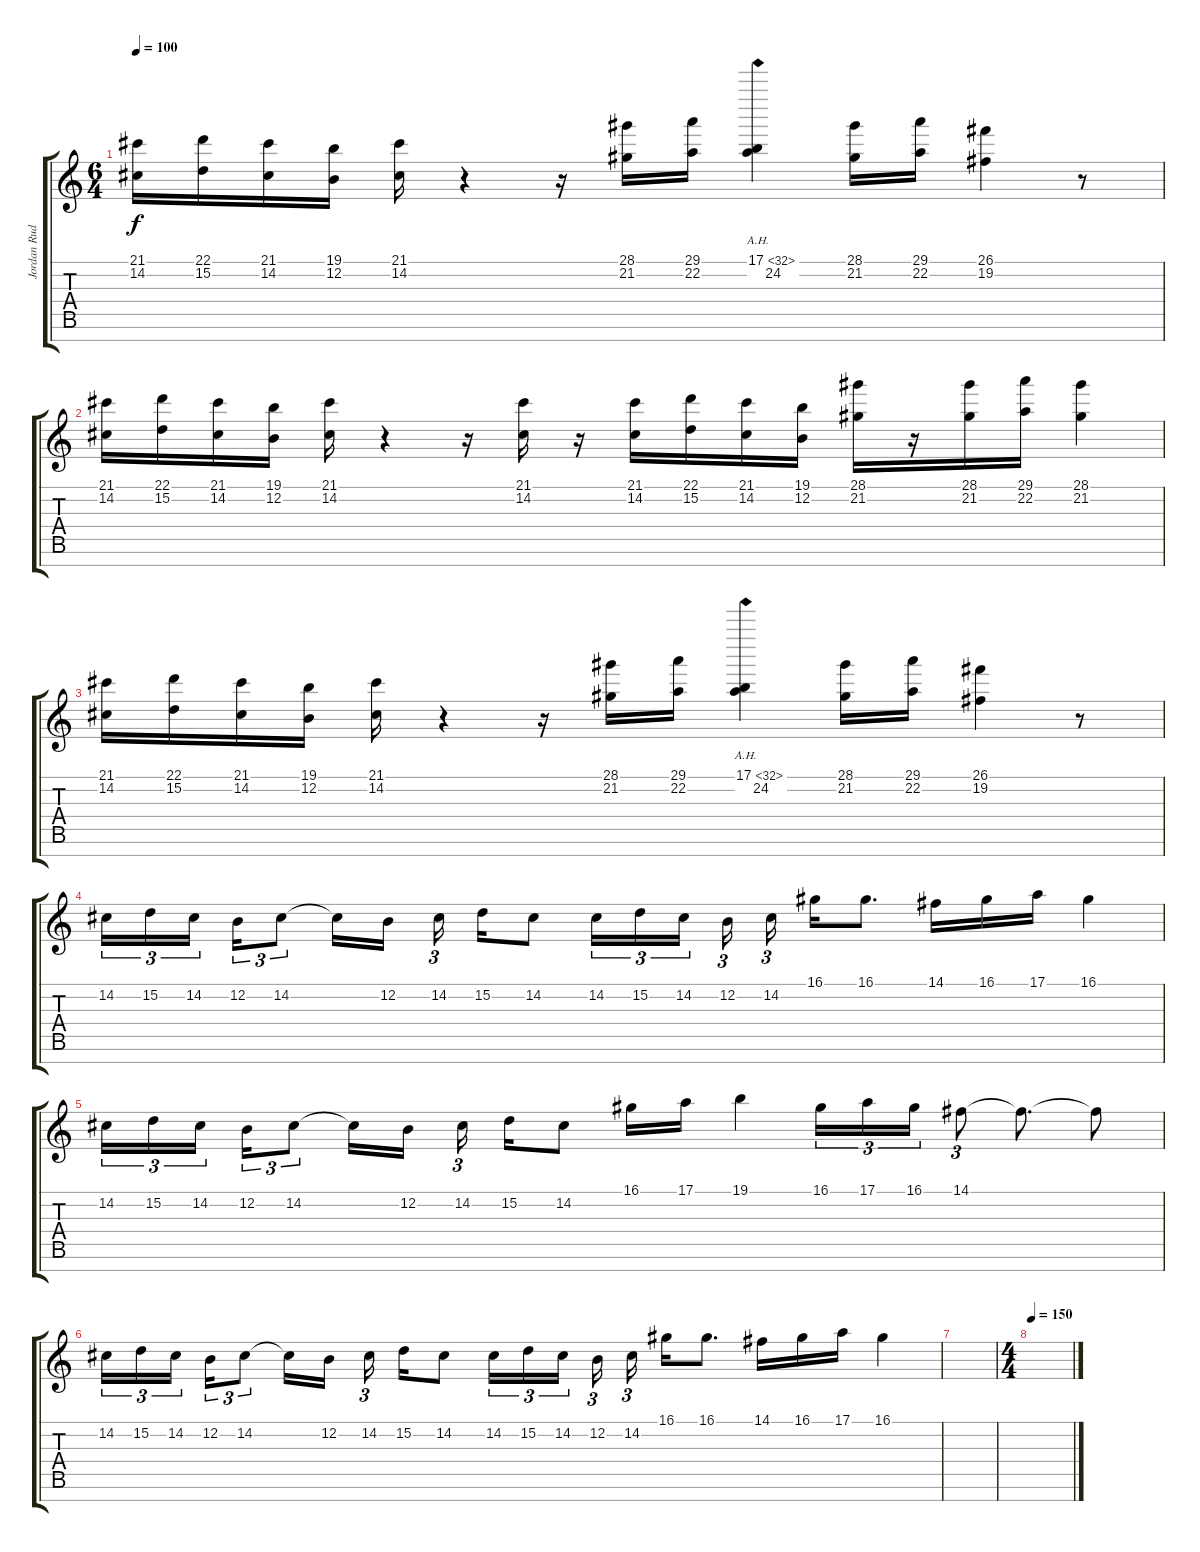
\track ("Jordan Rudess" "Jordan Rud") {instrument stringensemble1}
\staff {score tabs}
\tuning (E4 B3 G3 D3 A2 E2 B1) {hide}
\ts (6 4)
\tempo 100
\clef g2
\ks c
(21.1 14.2).16{dy f} (22.1 15.2).16 (21.1 14.2).16 (19.1 12.2).16 (21.1 14.2).16 r.4 r.16 (28.1 21.2).16 (29.1 22.2).16 (17.1{ah 15} 24.2).4 (28.1 21.2).16 (29.1 22.2).16 (26.1 19.2).4 r.8 |
(21.1 14.2).16 (22.1 15.2).16 (21.1 14.2).16 (19.1 12.2).16 (21.1 14.2).16 r.4 r.16 (21.1 14.2).16 r.16 (21.1 14.2).16 (22.1 15.2).16 (21.1 14.2).16 (19.1 12.2).16 (28.1 21.2).16 r.16 (28.1 21.2).16 (29.1 22.2).16 (28.1 21.2).4 |
(21.1 14.2).16 (22.1 15.2).16 (21.1 14.2).16 (19.1 12.2).16 (21.1 14.2).16 r.4 r.16 (28.1 21.2).16 (29.1 22.2).16 (17.1{ah 15} 24.2).4 (28.1 21.2).16 (29.1 22.2).16 (26.1 19.2).4 r.8 |
14.2.16{tu (3 2)} 15.2.16{tu (3 2)} 14.2.16{tu (3 2) beam splitsecondary} 12.2.16{tu (3 2)} 14.2.8{tu (3 2)} 14.2{t}.16 12.2.16{beam splitsecondary} 14.2.16{tu (3 2) beam splitsecondary} 15.2.16 14.2.8 14.2.16{tu (3 2)} 15.2.16{tu (3 2)} 14.2.16{tu (3 2) beam splitsecondary} 12.2.16{tu (3 2)} 14.2.16{tu (3 2) beam splitsecondary} 16.1.16 16.1.8{d} 14.1.16 16.1.16 17.1.16 16.1.4 |
14.2.16{tu (3 2)} 15.2.16{tu (3 2)} 14.2.16{tu (3 2) beam splitsecondary} 12.2.16{tu (3 2)} 14.2.8{tu (3 2)} 14.2{t}.16 12.2.16{beam splitsecondary} 14.2.16{tu (3 2) beam splitsecondary} 15.2.16 14.2.8 16.1.16 17.1.16 19.1.4 16.1.16{tu (3 2)} 17.1.16{tu (3 2)} 16.1.16{tu (3 2)} 14.1.8{tu (3 2)} 14.1{t}.8{d} 14.1{t}.8 |
14.2.16{tu (3 2)} 15.2.16{tu (3 2)} 14.2.16{tu (3 2) beam splitsecondary} 12.2.16{tu (3 2)} 14.2.8{tu (3 2)} 14.2{t}.16 12.2.16{beam splitsecondary} 14.2.16{tu (3 2) beam splitsecondary} 15.2.16 14.2.8 14.2.16{tu (3 2)} 15.2.16{tu (3 2)} 14.2.16{tu (3 2) beam splitsecondary} 12.2.16{tu (3 2)} 14.2.16{tu (3 2) beam splitsecondary} 16.1.16 16.1.8{d} 14.1.16 16.1.16 17.1.16 16.1.4 |
|
\ts (4 4)
\tempo 150
